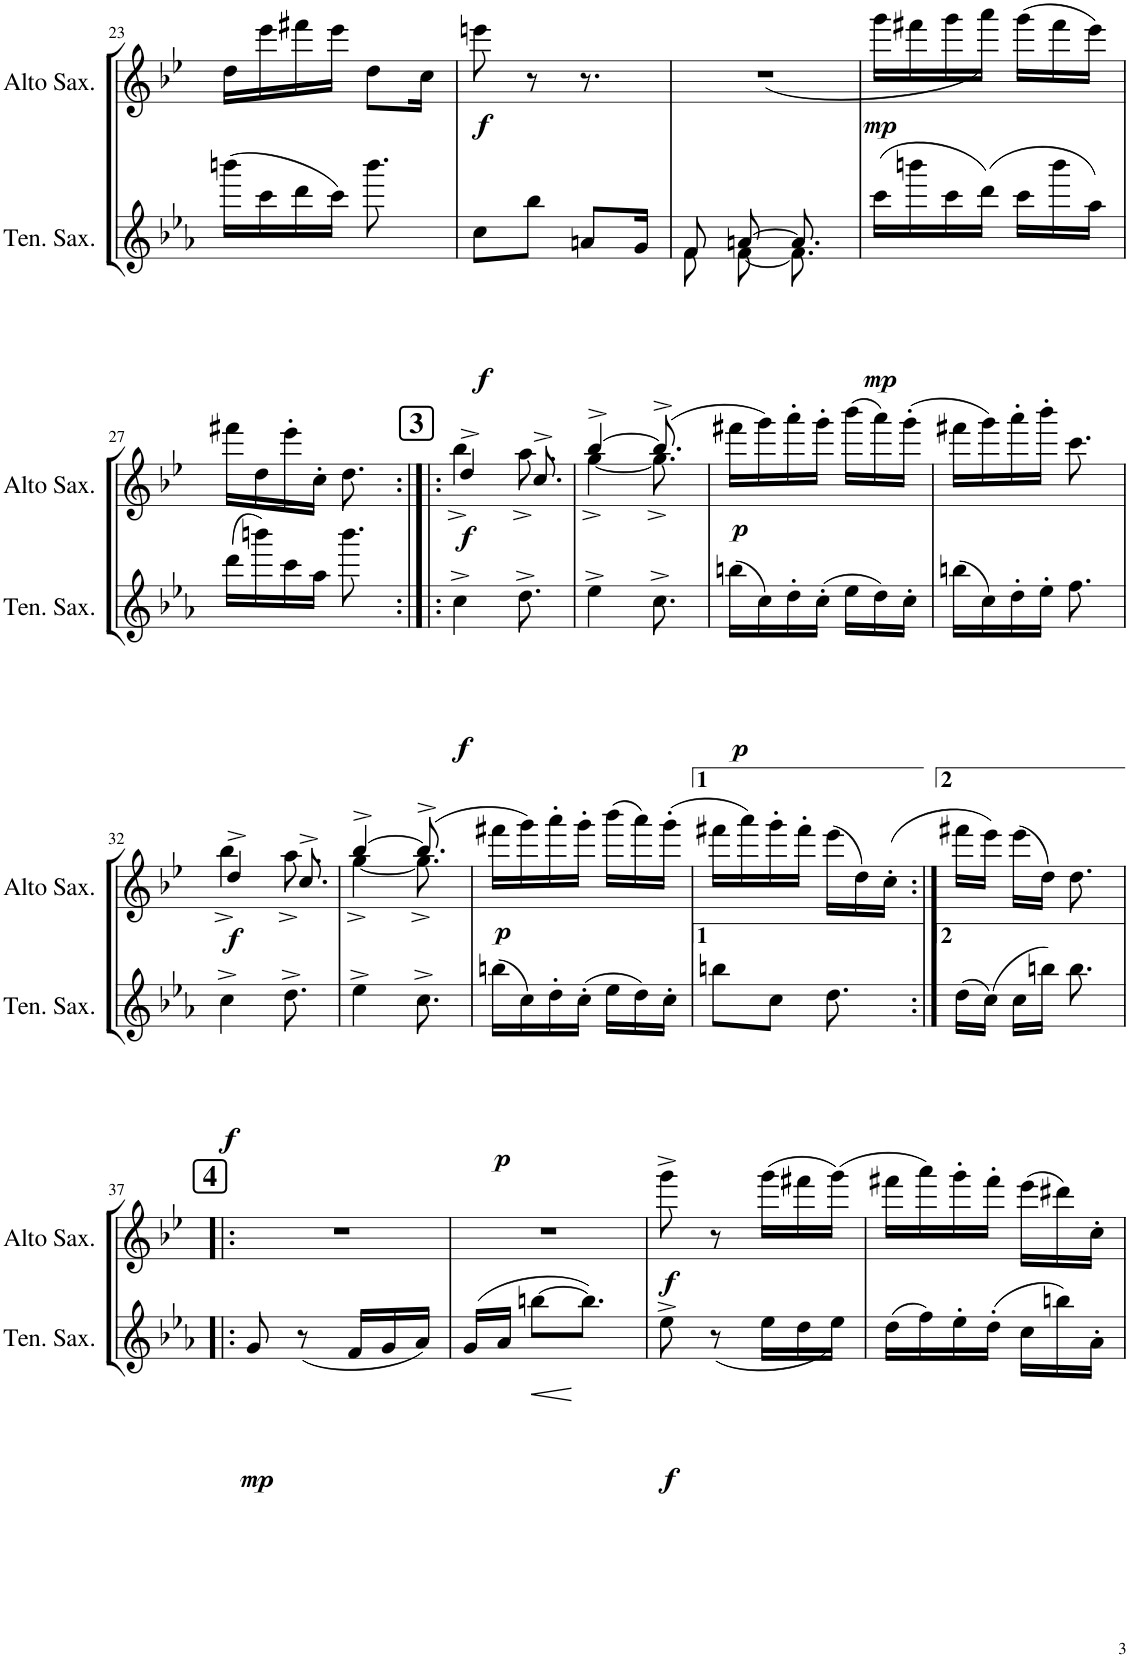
**kern	**dynam	**kern	**dynam
*part2	*part2	*part1	*part1
*staff2	*staff2	*staff1	*staff1
*I"Tenor Saxophone	*	*I"Alto Saxophone	*
*I'Ten. Sax.	*	*I'Alto Sax.	*
!!LO:PB:g=z
*clefG2	*	*clefG2	*
*Trd1c2	*	*Trd5c9	*
*k[b-e-a-]	*	*k[b-e-]	*
*M7/16	*	*M7/16	*
=23	=23	=23	=23
(16bbbn\LL	.	16dd\LL	.
16ccc\	.	16eee-\	.
16ddd\	.	16fff#X\	.
16ccc\JJ)	.	16eee-\JJ	.
8.bbb\	.	8dd\L	.
.	.	16cc\Jk	.
=24	=24	=24	=24
!	!LO:DY:b	!	!LO:DY:b
8cc\L	f	8eeen\	f
8bb-\J	.	8r	.
8an/L	.	8.r	.
16g/Jk	.	.	.
=25	=25	=25	=25
*^	*	*	*
8f/	8f\	.	(4..r	.
[8an/	[8f\	.	.	.
8.a/]	8.f\]	.	.	.
=26	=26	=26	=26	=26
!	!	!LO:DY:b	!	!LO:DY:b
*v	*v	*	*	*
(16ccc\LL	mp	16ggg\LL	mp
16bbbn\	.	16fff#X\	.
16ccc\	.	16ggg\	.
(16ddd\JJ)	.	16aaa\JJ)	.
16ccc\LL	.	(16ggg\LL	.
16bbb\	.	16fff#\	.
16aa-\JJ)	.	(16eee-\JJ)	.
!!LO:LB:g=z
=27	=27	=27	=27
(16ddd\LL	.	16fff#X\LL	.
16bbbn\)	.	16dd\)	.
16ccc\	.	16eee-'\	.
16aa-\JJ	.	16cc'\JJ	.
8.bbb\	.	8.dd\	.
!!LO:REH:place=s1:a:B:cj:fs=14:t=3
=28:|!|:	=28:|!|:	=28:|!|:	=28:|!|:
*	*	*^	*
!	!LO:DY:b	!	!	!LO:DY:b
4cc^\	f	4dd^/	4bb-^\	f
8.dd^\	.	8.cc^/	8.aa^\	.
=29	=29	=29	=29	=29
4ee-^\	.	[4bb-^/	[4gg^\	.
8.cc^\	.	(8.bb-^/]	8.gg^\]	.
=30	=30	=30	=30	=30
!	!LO:DY:b	!	!	!LO:DY:b
*	*	*v	*v	*
(16bbn\LL	p	16fff#X\LL	p
16cc\)	.	16ggg\)	.
16dd'\	.	16aaa'\	.
(16cc'\JJ	.	16ggg'\JJ	.
16ee-\LL	.	(16bbb-\LL	.
16dd\)	.	16aaa\)	.
16cc'\JJ	.	(16ggg'\JJ	.
=31	=31	=31	=31
(16bbn\LL	.	16fff#X\LL	.
16cc\)	.	16ggg\)	.
16dd'\	.	16aaa'\	.
16ee-'\JJ	.	16bbb-'\JJ	.
8.ff\	.	8.ccc\	.
!!LO:LB:g=z
=32	=32	=32	=32
*	*	*^	*
!	!LO:DY:b	!	!	!LO:DY:b
4cc^\	f	4dd^/	4bb-^\	f
8.dd^\	.	8.cc^/	8.aa^\	.
=33	=33	=33	=33	=33
4ee-^\	.	[4bb-^/	[4gg^\	.
8.cc^\	.	(8.bb-^/]	8.gg^\]	.
=34	=34	=34	=34	=34
!	!LO:DY:b	!	!	!LO:DY:b
*	*	*v	*v	*
(16bbn\LL	p	16fff#X\LL	p
16cc\)	.	16ggg\)	.
16dd'\	.	16aaa'\	.
(16cc'\JJ	.	16ggg'\JJ	.
16ee-\LL	.	(16bbb-\LL	.
16dd\)	.	16aaa\)	.
16cc'\JJ	.	(16ggg'\JJ	.
=35	=35	=35	=35
8bbn\L	.	16fff#X\LL	.
.	.	16aaa\)	.
8cc\J	.	16ggg'\	.
.	.	16fff#'\JJ	.
8.dd\	.	(16eee-\LL	.
.	.	16dd\)	.
.	.	(16cc'\JJ	.
=36:|!	=36:|!	=36:|!	=36:|!
(16dd\LL	.	16fff#X\LL	.
(16cc\JJ)	.	16eee-\JJ)	.
16cc\LL	.	(16eee-\LL	.
16bbn\JJ)	.	16dd\JJ)	.
8.bb\	.	8.dd\	.
!!LO:LB:g=z
!!LO:REH:place=s1:a:B:cj:fs=14:t=4
=37!|:	=37!|:	=37!|:	=37!|:
!	!LO:DY:b	!	!
8g/	mp	4..r	.
(8r	.	.	.
16f/LL	.	.	.
16g/	.	.	.
16a-/JJ)	.	.	.
=38	=38	=38	=38
(16g/LL	.	4..r	.
16a-/JJ	.	.	.
!	!LO:HP:b	!	!
[8bbn\L	<	.	.
8.bb\J])	[	.	.
=39	=39	=39	=39
!	!LO:DY:b	!	!LO:DY:b
8ee-^\	f	8ggg^\	f
(8r	.	8r	.
16ee-\LL	.	(16ggg\LL	.
16dd\	.	16fff#X\	.
16ee-\JJ)	.	(16ggg\JJ)	.
=40	=40	=40	=40
(16dd\LL	.	16fff#X\LL	.
16ff\)	.	16aaa\)	.
16ee-'\	.	16ggg'\	.
(16dd'\JJ	.	16fff#'\JJ	.
16cc\LL	.	(16eee-\LL	.
16bbn\)	.	16dd#X\)	.
16a-'\JJ	.	16cc'\JJ	.
=	=	=	=
*-	*-	*-	*-
